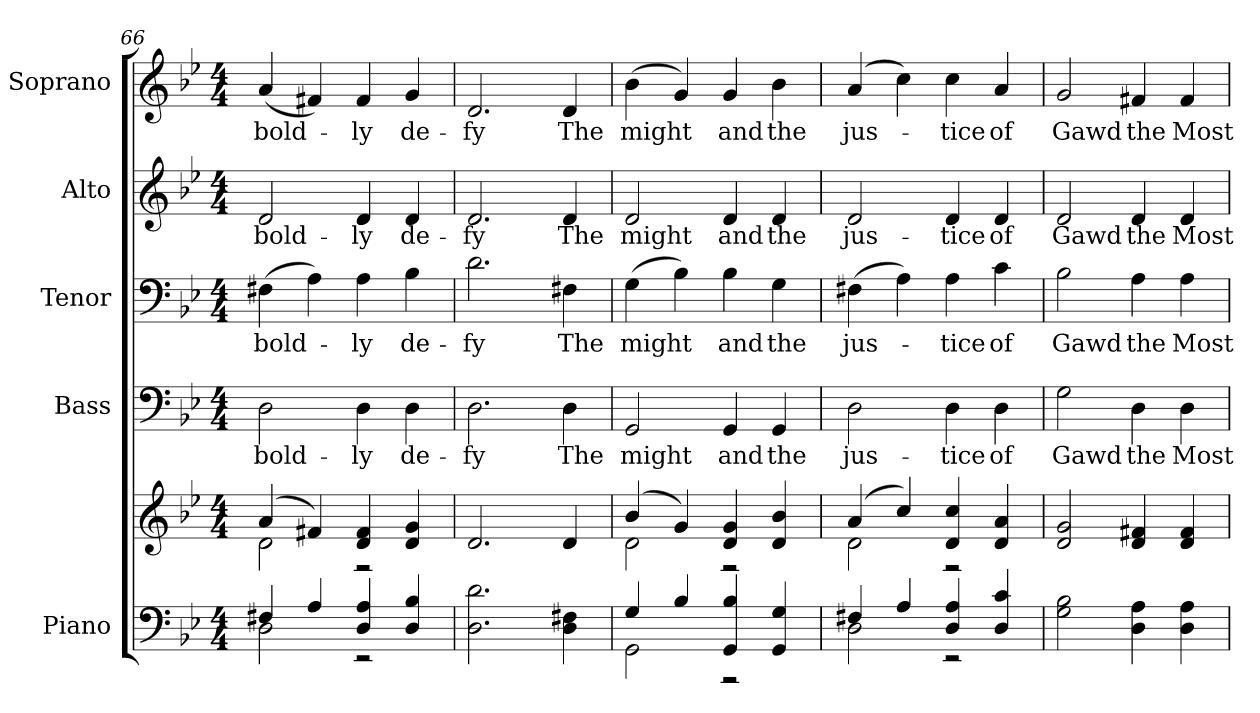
**kern	**kern	**kern	**text	**kern	**text	**kern	**text	**kern	**text
*part5	*part5	*part4	*part4	*part3	*part3	*part2	*part2	*part1	*part1
*staff6	*staff5	*staff4	*staff4	*staff3	*staff3	*staff2	*staff2	*staff1	*staff1
*I"Piano	*	*I"Bass	*	*I"Tenor	*	*I"Alto	*	*I"Soprano	*
*I'Pno.	*	*I'B.	*	*I'T.	*	*I'A.	*	*I'S.	*
*clefF4	*clefG2	*clefF4	*	*clefF4	*	*clefG2	*	*clefG2	*
*k[b-e-]	*k[b-e-]	*k[b-e-]	*	*k[b-e-]	*	*k[b-e-]	*	*k[b-e-]	*
*B-:	*B-:	*B-:	*	*B-:	*	*B-:	*	*B-:	*
*M4/4	*M4/4	*M4/4	*	*M4/4	*	*M4/4	*	*M4/4	*
=66	=66	=66	=66	=66	=66	=66	=66	=66	=66
*^	*^	*	*	*	*	*	*	*	*
!	!	!	!	!	!LO:LY:b:color=#000000	!	!	!	!	!	!
!	!	!	!	!	!	!	!LO:LY:b:color=#000000	!	!	!	!
!	!	!	!	!	!	!	!	!	!LO:LY:b:color=#000000	!	!
!	!	!	!	!	!	!	!	!	!	!	!LO:LY:b:color=#000000
4F#Xi/	2Di\	(4ai/	2di\	2Di\	bold-	(4F#Xi\	bold-	2di/	bold-	(4ai/	bold-
4Ai/	.	4f#Xi/)	.	.	.	4Ai\)	.	.	.	4f#Xi/)	.
!	!	!	!	!	!LO:LY:b:color=#000000	!	!	!	!	!	!
!	!	!	!	!	!	!	!LO:LY:b:color=#000000	!	!	!	!
!	!	!	!	!	!	!	!	!	!LO:LY:b:color=#000000	!	!
!	!	!	!	!	!	!	!	!	!	!	!LO:LY:b:color=#000000
4Di/ 4Ai	2r	4di/ 4f#i	2r	4Di\	-ly	4Ai\	-ly	4di/	-ly	4f#i/	-ly
!	!	!	!	!	!LO:LY:b:color=#000000	!	!	!	!	!	!
!	!	!	!	!	!	!	!LO:LY:b:color=#000000	!	!	!	!
!	!	!	!	!	!	!	!	!	!LO:LY:b:color=#000000	!	!
!	!	!	!	!	!	!	!	!	!	!	!LO:LY:b:color=#000000
4Di/ 4B-i	.	4di/ 4gi	.	4Di\	de-	4B-i\	de-	4di/	de-	4gi/	de-
*v	*v	*	*	*	*	*	*	*	*	*	*
*	*v	*v	*	*	*	*	*	*	*	*
=67	=67	=67	=67	=67	=67	=67	=67	=67	=67
!	!	!	!LO:LY:b:color=#000000	!	!	!	!	!	!
!	!	!	!	!	!LO:LY:b:color=#000000	!	!	!	!
!	!	!	!	!	!	!	!LO:LY:b:color=#000000	!	!
!	!	!	!	!	!	!	!	!	!LO:LY:b:color=#000000
2.Di\ 2.di	2.di/	2.Di\	-fy	2.di\	-fy	2.di/	-fy	2.di/	-fy
!	!	!	!LO:LY:b:color=#000000	!	!	!	!	!	!
!	!	!	!	!	!LO:LY:b:color=#000000	!	!	!	!
!	!	!	!	!	!	!	!LO:LY:b:color=#000000	!	!
!	!	!	!	!	!	!	!	!	!LO:LY:b:color=#000000
4Di\ 4F#Xi	4di/	4Di\	The	4F#Xi\	The	4di/	The	4di/	The
=68	=68	=68	=68	=68	=68	=68	=68	=68	=68
*^	*^	*	*	*	*	*	*	*	*
!	!	!	!	!	!LO:LY:b:color=#000000	!	!	!	!	!	!
!	!	!	!	!	!	!	!LO:LY:b:color=#000000	!	!	!	!
!	!	!	!	!	!	!	!	!	!LO:LY:b:color=#000000	!	!
!	!	!	!	!	!	!	!	!	!	!	!LO:LY:b:color=#000000
4Gi/	2GGi\	(4b-i/	2di\	2GGi/	might	(4Gi\	might	2di/	might	(4b-i\	might
4B-i/	.	4gi/)	.	.	.	4B-i\)	.	.	.	4gi/)	.
!	!	!	!	!	!LO:LY:b:color=#000000	!	!	!	!	!	!
!	!	!	!	!	!	!	!LO:LY:b:color=#000000	!	!	!	!
!	!	!	!	!	!	!	!	!	!LO:LY:b:color=#000000	!	!
!	!	!	!	!	!	!	!	!	!	!	!LO:LY:b:color=#000000
4GGi/ 4B-i	2r	4di/ 4gi	2r	4GGi/	and	4B-i\	and	4di/	and	4gi/	and
!	!	!	!	!	!LO:LY:b:color=#000000	!	!	!	!	!	!
!	!	!	!	!	!	!	!LO:LY:b:color=#000000	!	!	!	!
!	!	!	!	!	!	!	!	!	!LO:LY:b:color=#000000	!	!
!	!	!	!	!	!	!	!	!	!	!	!LO:LY:b:color=#000000
4GGi/ 4Gi	.	4di/ 4b-i	.	4GGi/	the	4Gi\	the	4di/	the	4b-i\	the
!!LO:LB:g=z
=69	=69	=69	=69	=69	=69	=69	=69	=69	=69	=69	=69
!	!	!	!	!	!LO:LY:b:color=#000000	!	!	!	!	!	!
!	!	!	!	!	!	!	!LO:LY:b:color=#000000	!	!	!	!
!	!	!	!	!	!	!	!	!	!LO:LY:b:color=#000000	!	!
!	!	!	!	!	!	!	!	!	!	!	!LO:LY:b:color=#000000
4F#Xi/	2Di\	(4ai/	2di\	2Di\	jus-	(4F#Xi\	jus-	2di/	jus-	(4ai/	jus-
4Ai/	.	4cci/)	.	.	.	4Ai\)	.	.	.	4cci\)	.
!	!	!	!	!	!LO:LY:b:color=#000000	!	!	!	!	!	!
!	!	!	!	!	!	!	!LO:LY:b:color=#000000	!	!	!	!
!	!	!	!	!	!	!	!	!	!LO:LY:b:color=#000000	!	!
!	!	!	!	!	!	!	!	!	!	!	!LO:LY:b:color=#000000
4Di/ 4Ai	2r	4di/ 4cci	2r	4Di\	-tice	4Ai\	-tice	4di/	-tice	4cci\	-tice
!	!	!	!	!	!LO:LY:b:color=#000000	!	!	!	!	!	!
!	!	!	!	!	!	!	!LO:LY:b:color=#000000	!	!	!	!
!	!	!	!	!	!	!	!	!	!LO:LY:b:color=#000000	!	!
!	!	!	!	!	!	!	!	!	!	!	!LO:LY:b:color=#000000
4Di/ 4ci	.	4di/ 4ai	.	4Di\	of	4ci\	of	4di/	of	4ai/	of
*v	*v	*	*	*	*	*	*	*	*	*	*
*	*v	*v	*	*	*	*	*	*	*	*
=70	=70	=70	=70	=70	=70	=70	=70	=70	=70
!	!	!	!LO:LY:b:color=#000000	!	!	!	!	!	!
!	!	!	!	!	!LO:LY:b:color=#000000	!	!	!	!
!	!	!	!	!	!	!	!LO:LY:b:color=#000000	!	!
!	!	!	!	!	!	!	!	!	!LO:LY:b:color=#000000
2Gi\ 2B-i	2di/ 2gi	2Gi\	Gawd	2B-i\	Gawd	2di/	Gawd	2gi/	Gawd
!	!	!	!LO:LY:b:color=#000000	!	!	!	!	!	!
!	!	!	!	!	!LO:LY:b:color=#000000	!	!	!	!
!	!	!	!	!	!	!	!LO:LY:b:color=#000000	!	!
!	!	!	!	!	!	!	!	!	!LO:LY:b:color=#000000
4Di\ 4Ai	4di/ 4f#Xi	4Di\	the	4Ai\	the	4di/	the	4f#Xi/	the
!	!	!	!LO:LY:b:color=#000000	!	!	!	!	!	!
!	!	!	!	!	!LO:LY:b:color=#000000	!	!	!	!
!	!	!	!	!	!	!	!LO:LY:b:color=#000000	!	!
!	!	!	!	!	!	!	!	!	!LO:LY:b:color=#000000
4Di\ 4Ai	4di/ 4f#i	4Di\	Most	4Ai\	Most	4di/	Most	4f#i/	Most
=	=	=	=	=	=	=	=	=	=
*-	*-	*-	*-	*-	*-	*-	*-	*-	*-
